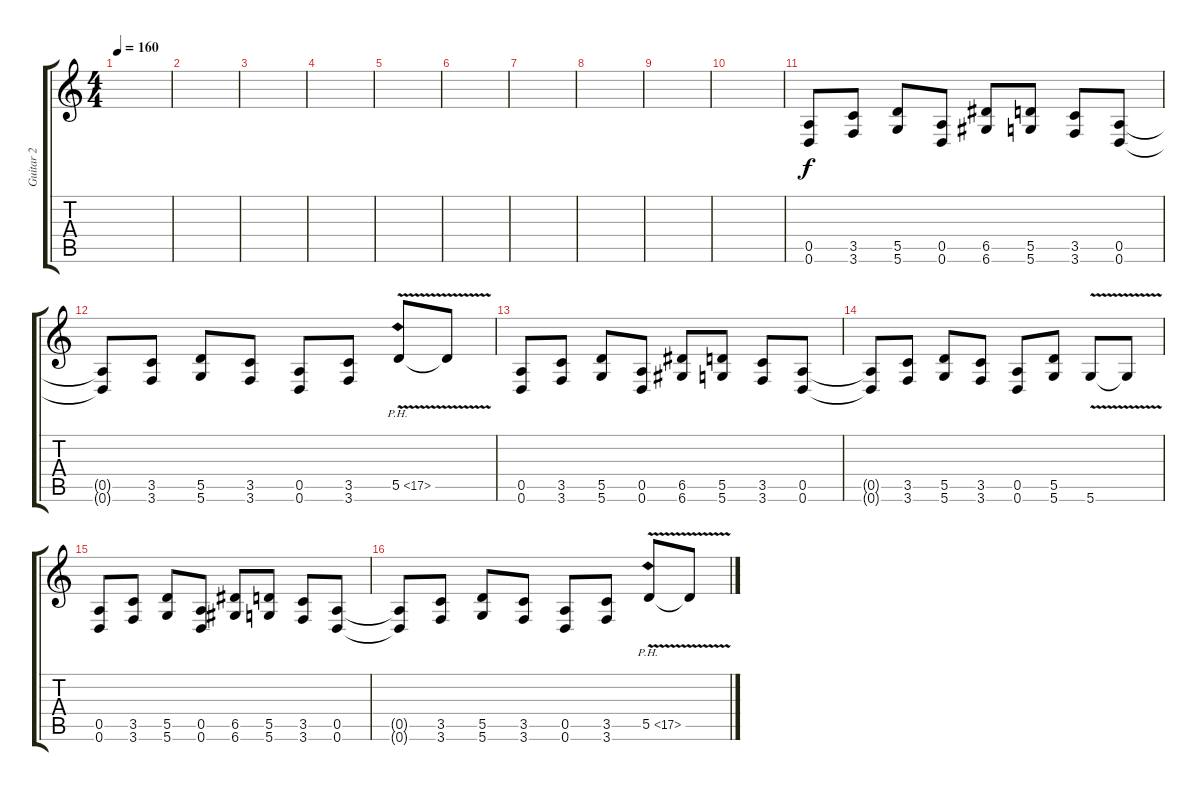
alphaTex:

\track ("Guitar 2" "Guitar 2") {instrument distortionguitar}
\staff {score tabs}
\tuning (E4 B3 G3 D3 A2 D2) {hide}
\ts (4 4)
\tempo 160
\clef g2
\ks c
|
|
|
|
|
|
|
|
|
|
(0.5 0.6).8 (3.5 3.6).8 (5.5 5.6).8 (0.5 0.6).8 (6.5 6.6).8 (5.5 5.6).8 (3.5 3.6).8 (0.5 0.6).8 |
(0.5{t} 0.6{t}).8 (3.5 3.6).8 (5.5 5.6).8 (3.5 3.6).8 (0.5 0.6).8 (3.5 3.6).8 5.5{ph 12 v}.8 5.5{t}.8 |
(0.5 0.6).8 (3.5 3.6).8 (5.5 5.6).8 (0.5 0.6).8 (6.5 6.6).8 (5.5 5.6).8 (3.5 3.6).8 (0.5 0.6).8 |
(0.5{t} 0.6{t}).8 (3.5 3.6).8 (5.5 5.6).8 (3.5 3.6).8 (0.5 0.6).8 (5.5 5.6).8 5.6{v}.8 5.6{t}.8 |
(0.5 0.6).8 (3.5 3.6).8 (5.5 5.6).8 (0.5 0.6).8 (6.5 6.6).8 (5.5 5.6).8 (3.5 3.6).8 (0.5 0.6).8 |
(0.5{t} 0.6{t}).8 (3.5 3.6).8 (5.5 5.6).8 (3.5 3.6).8 (0.5 0.6).8 (3.5 3.6).8 5.5{ph 12 v}.8 5.5{t}.8
